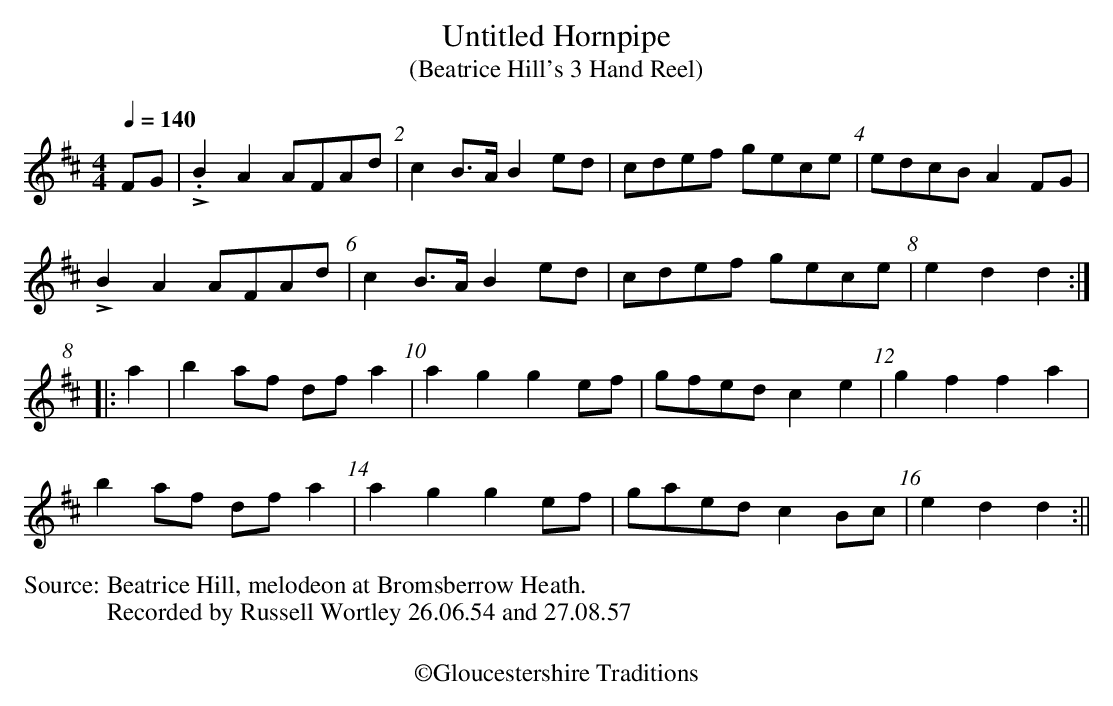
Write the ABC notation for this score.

X:1
T:Untitled Hornpipe
T:(Beatrice Hill's 3 Hand Reel)
Q:1/4=140
M:4/4
L:1/8
K:Dmaj
FG| L.B2A2 AFAd | c2 B>A B2 ed| cdef gece| edcB A2FG|
LB2A2 AFAd | c2B>A B2ed | cdef gece | e2d2d2:|
|:a2| b2af dfa2 | a2 g2 g2ef | gfed c2e2 | g2f2f2a2 |
b2af dfa2 | a2g2 g2ef | gaed c2Bc | e2d2d2:||
